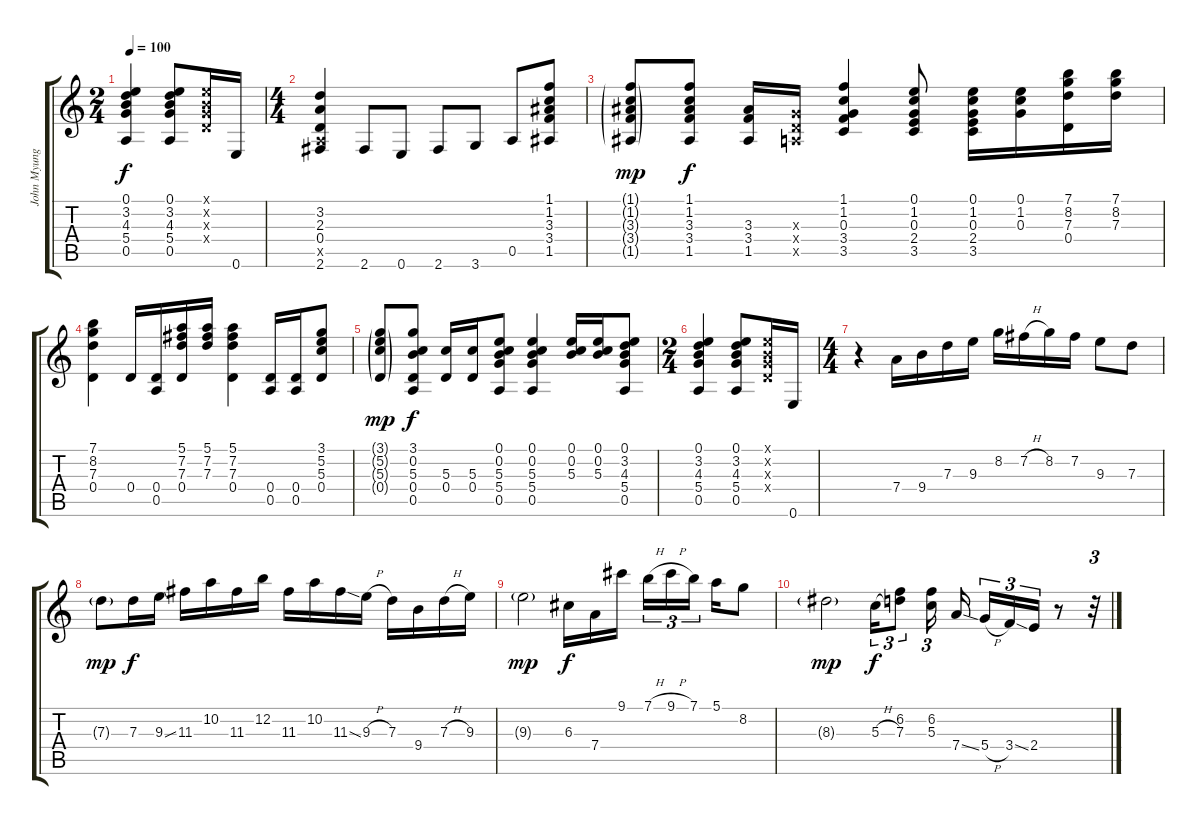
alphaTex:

\track ("John Myung Rythm" "John Myung") {instrument acousticguitarsteel}
\staff {score tabs}
\tuning (E4 B3 G3 D3 A2 E2) {hide}
\ts (2 4)
\tempo 100
\clef g2
\ks c
(0.1 3.2 4.3 5.4 0.5).4{dy f} (0.1 3.2 4.3 5.4 0.5).8 (0.1{x} 0.2{x} 0.3{x} 0.4{x}).16 0.6.16 |
\ts (4 4)
(3.2 2.3 0.4 0.5{x} 2.6).4 2.6.8 0.6.8 2.6.8 3.6.8 0.5.8 (1.1 1.2 3.3 3.4 1.5).8 |
(1.1{g} 1.2{g} 3.3{g} 3.4{g} 1.5{g}).8{dy mp} (1.1 1.2 3.3 3.4 1.5).8{dy f} (3.3 3.4 1.5).16 (0.3{x} 0.4{x} 0.5{x}).16 (1.1 1.2 0.3 3.4 3.5).4 (0.1 1.2 0.3 2.4 3.5).8 (0.1 1.2 0.3 2.4 3.5).16 (0.1 1.2 0.3).16 (7.1 8.2 7.3 0.4).16 (7.1 8.2 7.3).16 |
(7.1 8.2 7.3 0.4).4 0.4.16 (0.4 0.5).16 (5.1 7.2 7.3 0.4).16 (5.1 7.2 7.3).16 (5.1 7.2 7.3 0.4).4 (0.4 0.5).16 (0.4 0.5).16 (3.1 5.2 5.3 0.4).8 |
(3.1{g} 5.2{g} 5.3{g} 0.4{g}).8{dy mp} (3.1 0.2 5.3 0.4 0.5).8{dy f} (5.3 0.4).16 (5.3 0.4).16 (0.1 0.2 5.3 5.4 0.5).8 (0.1 0.2 5.3 5.4 0.5).4 (0.1 0.2 5.3).16 (0.1 0.2 5.3).16 (0.1 3.2 4.3 5.4 0.5).8 |
\ts (2 4)
(0.1 3.2 4.3 5.4 0.5).4 (0.1 3.2 4.3 5.4 0.5).8 (0.1{x} 0.2{x} 0.3{x} 0.4{x}).16 0.6.16 |
\ts (4 4)
r.4 7.4.16 9.4.16 7.3.16 9.3.16 8.2.16 7.2{h}.16 8.2.16 7.2.16 9.3.8 7.3.8 |
7.3{g}.8{dy mp} 7.3.16{dy f} 9.3{ss}.16 11.3.16 10.2.16 11.3.16 12.2.16 11.3.16 10.2.16 11.3{ss}.16 9.3{h}.16 7.3.16 9.4.16 7.3{h}.16 9.3.16 |
9.3{g}.2{dy mp} 6.3.16{dy f} 7.4.16 9.1.16 7.1{h}.16{tu (3 2)} 9.1{h}.16{tu (3 2)} 7.1.16{tu (3 2)} 5.1.16 8.2.8 |
8.3{g}.2{dy mp} 5.3{h}.16{tu (3 2) dy f} (6.2 7.3).8{tu (3 2)} (6.2 5.3).16{tu (3 2)} 7.4{ss}.16 5.4{h}.16{tu (3 2)} 3.4{ss}.16{tu (3 2)} 2.4.16{tu (3 2)} r.8 r.32{tu (3 2)}
